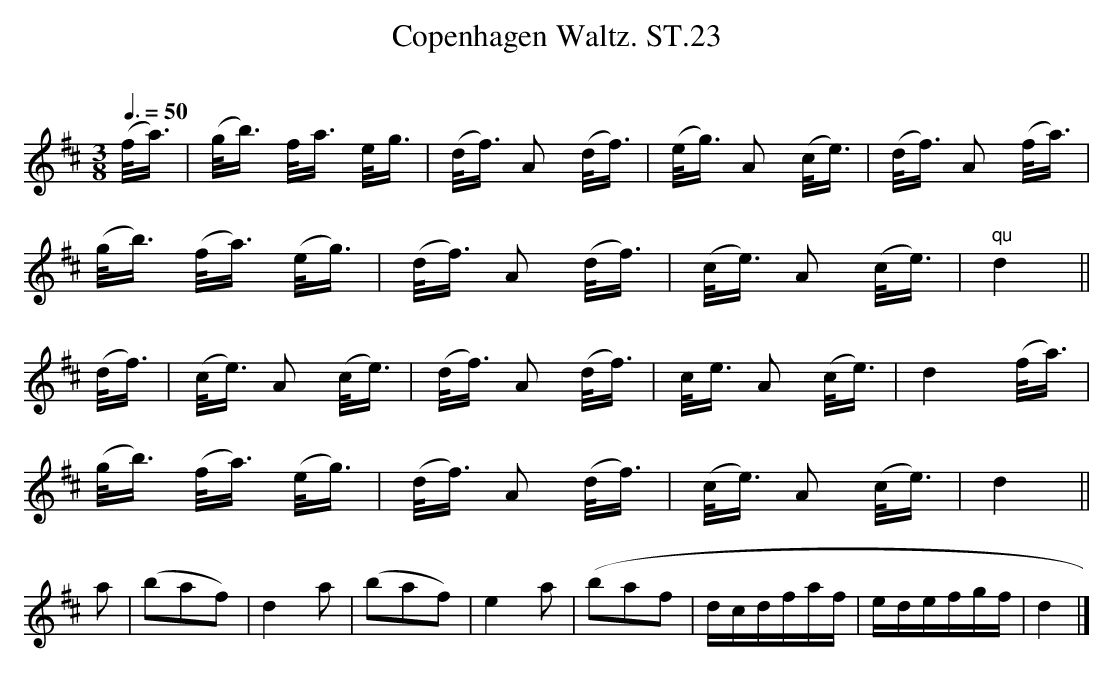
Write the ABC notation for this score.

X:1
T:Copenhagen Waltz. ST.23
M:3/8
L:1/16
Q:3/8=50
O:
K:D
(f<a)|(g<b) f<a e<g|(d<f) A2 (d<f)|(e<g) A2 (c<e)|(d<f) A2 (f<a)|
(g<b) (f<a) (e<g)|(d<f) A2 (d<f)|(c<e) A2 (c<e)|"qu"d4||
(d<f)|(c<e) A2 (c<e)|(d<f) A2 (d<f)|c<e A2 (c<e)|d4 (f<a)|
(g<b) (f<a) (e<g)|(d<f) A2 (d<f)|(c<e) A2 (c<e)|d4||
a2|(b2a2f2)|d4 a2|(b2a2f2)|e4 a2|(b2a2f2|dcdfaf|edefgf|d4|]
